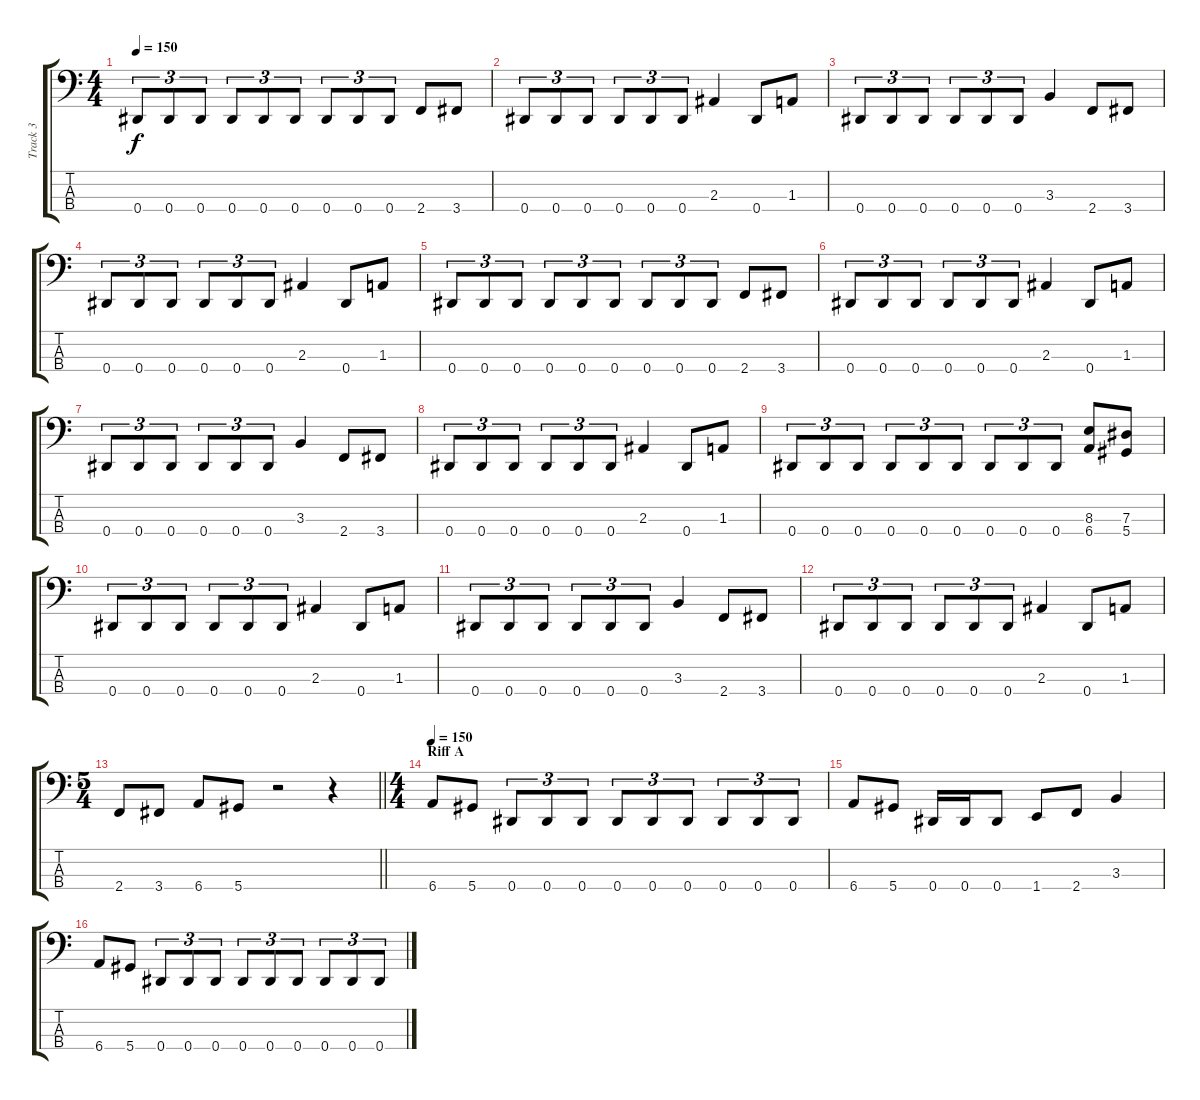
\track ("Track 3" "Track 3") {instrument electricbassfinger}
\staff {score tabs}
\tuning (Gb2 Db2 Ab1 Eb1) {hide}
\ts (4 4)
\tempo 150
\clef f4
\ks c
0.4.8{tu (3 2) dy f} 0.4.8{tu (3 2)} 0.4.8{tu (3 2)} 0.4.8{tu (3 2)} 0.4.8{tu (3 2)} 0.4.8{tu (3 2)} 0.4.8{tu (3 2)} 0.4.8{tu (3 2)} 0.4.8{tu (3 2)} 2.4.8 3.4.8 |
0.4.8{tu (3 2)} 0.4.8{tu (3 2)} 0.4.8{tu (3 2)} 0.4.8{tu (3 2)} 0.4.8{tu (3 2)} 0.4.8{tu (3 2)} 2.3.4 0.4.8 1.3.8 |
0.4.8{tu (3 2)} 0.4.8{tu (3 2)} 0.4.8{tu (3 2)} 0.4.8{tu (3 2)} 0.4.8{tu (3 2)} 0.4.8{tu (3 2)} 3.3.4 2.4.8 3.4.8 |
0.4.8{tu (3 2)} 0.4.8{tu (3 2)} 0.4.8{tu (3 2)} 0.4.8{tu (3 2)} 0.4.8{tu (3 2)} 0.4.8{tu (3 2)} 2.3.4 0.4.8 1.3.8 |
0.4.8{tu (3 2)} 0.4.8{tu (3 2)} 0.4.8{tu (3 2)} 0.4.8{tu (3 2)} 0.4.8{tu (3 2)} 0.4.8{tu (3 2)} 0.4.8{tu (3 2)} 0.4.8{tu (3 2)} 0.4.8{tu (3 2)} 2.4.8 3.4.8 |
0.4.8{tu (3 2)} 0.4.8{tu (3 2)} 0.4.8{tu (3 2)} 0.4.8{tu (3 2)} 0.4.8{tu (3 2)} 0.4.8{tu (3 2)} 2.3.4 0.4.8 1.3.8 |
0.4.8{tu (3 2)} 0.4.8{tu (3 2)} 0.4.8{tu (3 2)} 0.4.8{tu (3 2)} 0.4.8{tu (3 2)} 0.4.8{tu (3 2)} 3.3.4 2.4.8 3.4.8 |
0.4.8{tu (3 2)} 0.4.8{tu (3 2)} 0.4.8{tu (3 2)} 0.4.8{tu (3 2)} 0.4.8{tu (3 2)} 0.4.8{tu (3 2)} 2.3.4 0.4.8 1.3.8 |
0.4.8{tu (3 2)} 0.4.8{tu (3 2)} 0.4.8{tu (3 2)} 0.4.8{tu (3 2)} 0.4.8{tu (3 2)} 0.4.8{tu (3 2)} 0.4.8{tu (3 2)} 0.4.8{tu (3 2)} 0.4.8{tu (3 2)} (8.3 6.4).8 (7.3 5.4).8 |
0.4.8{tu (3 2)} 0.4.8{tu (3 2)} 0.4.8{tu (3 2)} 0.4.8{tu (3 2)} 0.4.8{tu (3 2)} 0.4.8{tu (3 2)} 2.3.4 0.4.8 1.3.8 |
0.4.8{tu (3 2)} 0.4.8{tu (3 2)} 0.4.8{tu (3 2)} 0.4.8{tu (3 2)} 0.4.8{tu (3 2)} 0.4.8{tu (3 2)} 3.3.4 2.4.8 3.4.8 |
0.4.8{tu (3 2)} 0.4.8{tu (3 2)} 0.4.8{tu (3 2)} 0.4.8{tu (3 2)} 0.4.8{tu (3 2)} 0.4.8{tu (3 2)} 2.3.4 0.4.8 1.3.8 |
\ts (5 4)
\barLineRight lightlight
2.4.8 3.4.8 6.4.8 5.4.8 r.2 r.4 |
\ts (4 4)
\section ("" "Riff A")
\tempo 150
6.4.8 5.4.8 0.4.8{tu (3 2)} 0.4.8{tu (3 2)} 0.4.8{tu (3 2)} 0.4.8{tu (3 2)} 0.4.8{tu (3 2)} 0.4.8{tu (3 2)} 0.4.8{tu (3 2)} 0.4.8{tu (3 2)} 0.4.8{tu (3 2)} |
6.4.8 5.4.8 0.4.16 0.4.16 0.4.8 1.4.8 2.4.8 3.3.4 |
6.4.8 5.4.8 0.4.8{tu (3 2)} 0.4.8{tu (3 2)} 0.4.8{tu (3 2)} 0.4.8{tu (3 2)} 0.4.8{tu (3 2)} 0.4.8{tu (3 2)} 0.4.8{tu (3 2)} 0.4.8{tu (3 2)} 0.4.8{tu (3 2)}
